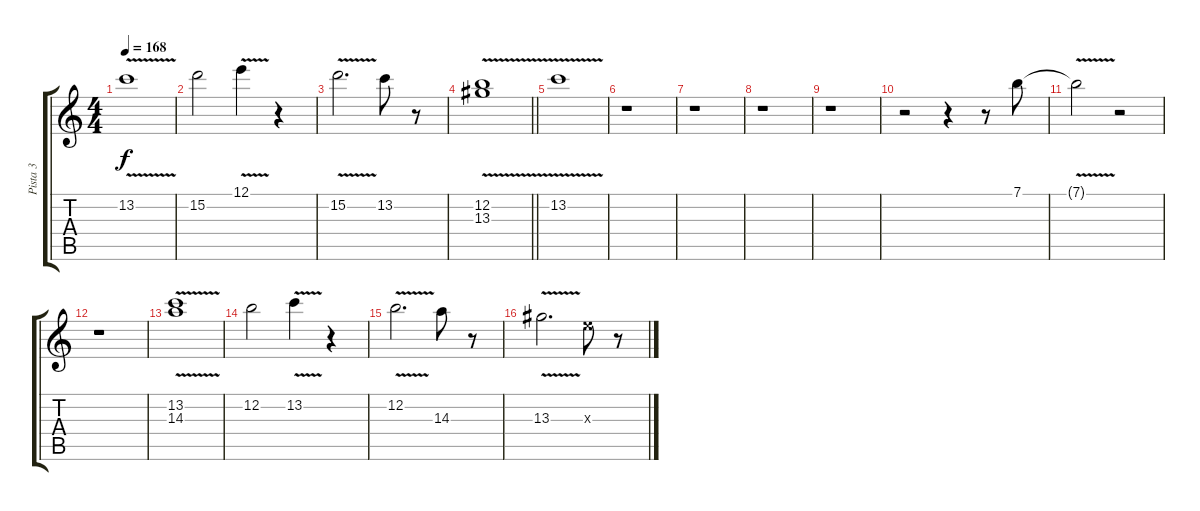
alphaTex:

\track ("Pista 3" "Pista 3") {instrument overdrivenguitar}
\staff {score tabs}
\tuning (E4 B3 G3 D3 A2 E2) {hide}
\ts (4 4)
\tempo 168
\clef g2
\ks c
13.2{v}.1{dy f} |
15.2.2 12.1{v}.4 r.4 |
15.2{v}.2{d} 13.2.8 r.8 |
\barLineRight lightlight
(12.2{v} 13.3{v}).1 |
13.2{v}.1 |
r.1 |
r.1 |
r.1 |
r.1 |
r.2 r.4 r.8 7.1.8 |
7.1{v t}.2 r.2 |
r.1 |
(13.2 14.3{v}).1 |
12.2.2 13.2{v}.4 r.4 |
12.2{v}.2{d} 14.3.8 r.8 |
13.3{v}.2{d} 9.3{x}.8 r.8
